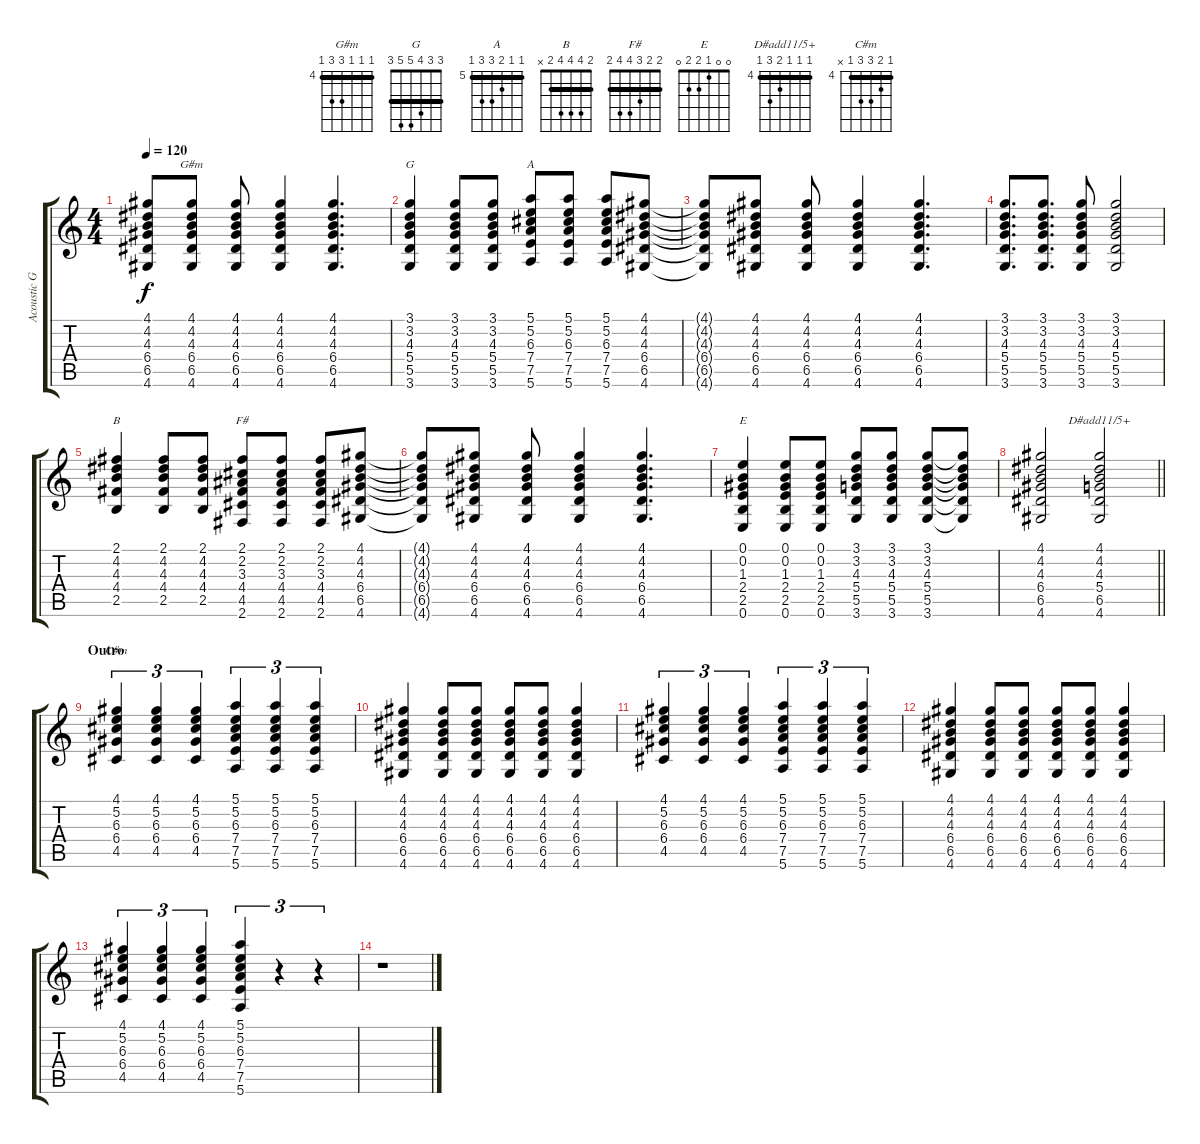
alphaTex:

\track ("Acoustic Guitar" "Acoustic G") {instrument acousticguitarsteel}
\staff {score tabs}
\tuning (E4 B3 G3 D3 A2 E2) {hide}
\chord ("G#m" 4 4 4 6 6 4) {firstfret 4 barre 4}
\chord ("G" 3 3 4 5 5 3) {barre 3}
\chord ("A" 5 5 6 7 7 5) {firstfret 5 barre 5}
\chord ("B" 2 4 4 4 2 x) {barre 2}
\chord ("F#" 2 2 3 4 4 2) {barre 2}
\chord ("E" 0 0 1 2 2 0)
\chord ("D#add11/5+" 4 4 4 5 6 4) {firstfret 4 barre 4}
\chord ("C#m" 4 5 6 6 4 x) {firstfret 4 barre 4}
\ts (4 4)
\tempo 120
\clef g2
\ks c
(4.1{t} 4.2{t} 4.3{t} 6.4{t} 6.5{t} 4.6{t}).8{dy f} (4.1 4.2 4.3 6.4 6.5 4.6).8{ch "G#m"} (4.1 4.2 4.3 6.4 6.5 4.6).8 (4.1 4.2 4.3 6.4 6.5 4.6).4 (4.1 4.2 4.3 6.4 6.5 4.6).4{d} |
(3.1 3.2 4.3 5.4 5.5 3.6).4{ch "G"} (3.1 3.2 4.3 5.4 5.5 3.6).8 (3.1 3.2 4.3 5.4 5.5 3.6).8 (5.1 5.2 6.3 7.4 7.5 5.6).8{ch "A"} (5.1 5.2 6.3 7.4 7.5 5.6).8 (5.1 5.2 6.3 7.4 7.5 5.6).8 (4.1 4.2 4.3 6.4 6.5 4.6).8 |
(4.1{t} 4.2{t} 4.3{t} 6.4{t} 6.5{t} 4.6{t}).8 (4.1 4.2 4.3 6.4 6.5 4.6).8 (4.1 4.2 4.3 6.4 6.5 4.6).8 (4.1 4.2 4.3 6.4 6.5 4.6).4 (4.1 4.2 4.3 6.4 6.5 4.6).4{d} |
(3.1 3.2 4.3 5.4 5.5 3.6).8{d} (3.1 3.2 4.3 5.4 5.5 3.6).8{d} (3.1 3.2 4.3 5.4 5.5 3.6).8 (3.1 3.2 4.3 5.4 5.5 3.6).2 |
(2.1 4.2 4.3 4.4 2.5).4{ch "B"} (2.1 4.2 4.3 4.4 2.5).8 (2.1 4.2 4.3 4.4 2.5).8 (2.1 2.2 3.3 4.4 4.5 2.6).8{ch "F#"} (2.1 2.2 3.3 4.4 4.5 2.6).8 (2.1 2.2 3.3 4.4 4.5 2.6).8 (4.1 4.2 4.3 6.4 6.5 4.6).8 |
(4.1{t} 4.2{t} 4.3{t} 6.4{t} 6.5{t} 4.6{t}).8 (4.1 4.2 4.3 6.4 6.5 4.6).8 (4.1 4.2 4.3 6.4 6.5 4.6).8 (4.1 4.2 4.3 6.4 6.5 4.6).4 (4.1 4.2 4.3 6.4 6.5 4.6).4{d} |
(0.1 0.2 1.3 2.4 2.5 0.6).4{ch "E"} (0.1 0.2 1.3 2.4 2.5 0.6).8 (0.1 0.2 1.3 2.4 2.5 0.6).8 (3.1 3.2 4.3 5.4 5.5 3.6).8 (3.1 3.2 4.3 5.4 5.5 3.6).8 (3.1 3.2 4.3 5.4 5.5 3.6).8 (3.1{t} 3.2{t} 4.3{t} 5.4{t} 5.5{t} 3.6{t}).8 |
\barLineRight lightlight
(4.1 4.2 4.3 6.4 6.5 4.6).2 (4.1 4.2 4.3 5.4 6.5 4.6).2{ch "D#add11/5+"} |
\section ("" "Outro")
(4.1 5.2 6.3 6.4 4.5).4{tu (3 2) ch "C#m"} (4.1 5.2 6.3 6.4 4.5).4{tu (3 2)} (4.1 5.2 6.3 6.4 4.5).4{tu (3 2)} (5.1 5.2 6.3 7.4 7.5 5.6).4{tu (3 2)} (5.1 5.2 6.3 7.4 7.5 5.6).4{tu (3 2)} (5.1 5.2 6.3 7.4 7.5 5.6).4{tu (3 2)} |
(4.1 4.2 4.3 6.4 6.5 4.6).4 (4.1 4.2 4.3 6.4 6.5 4.6).8 (4.1 4.2 4.3 6.4 6.5 4.6).8 (4.1 4.2 4.3 6.4 6.5 4.6).8 (4.1 4.2 4.3 6.4 6.5 4.6).8 (4.1 4.2 4.3 6.4 6.5 4.6).4 |
(4.1 5.2 6.3 6.4 4.5).4{tu (3 2)} (4.1 5.2 6.3 6.4 4.5).4{tu (3 2)} (4.1 5.2 6.3 6.4 4.5).4{tu (3 2)} (5.1 5.2 6.3 7.4 7.5 5.6).4{tu (3 2)} (5.1 5.2 6.3 7.4 7.5 5.6).4{tu (3 2)} (5.1 5.2 6.3 7.4 7.5 5.6).4{tu (3 2)} |
(4.1 4.2 4.3 6.4 6.5 4.6).4 (4.1 4.2 4.3 6.4 6.5 4.6).8 (4.1 4.2 4.3 6.4 6.5 4.6).8 (4.1 4.2 4.3 6.4 6.5 4.6).8 (4.1 4.2 4.3 6.4 6.5 4.6).8 (4.1 4.2 4.3 6.4 6.5 4.6).4 |
(4.1 5.2 6.3 6.4 4.5).4{tu (3 2)} (4.1 5.2 6.3 6.4 4.5).4{tu (3 2)} (4.1 5.2 6.3 6.4 4.5).4{tu (3 2)} (5.1 5.2 6.3 7.4 7.5 5.6).4{tu (3 2)} r.4{tu (3 2)} r.4{tu (3 2)} |
r.1
